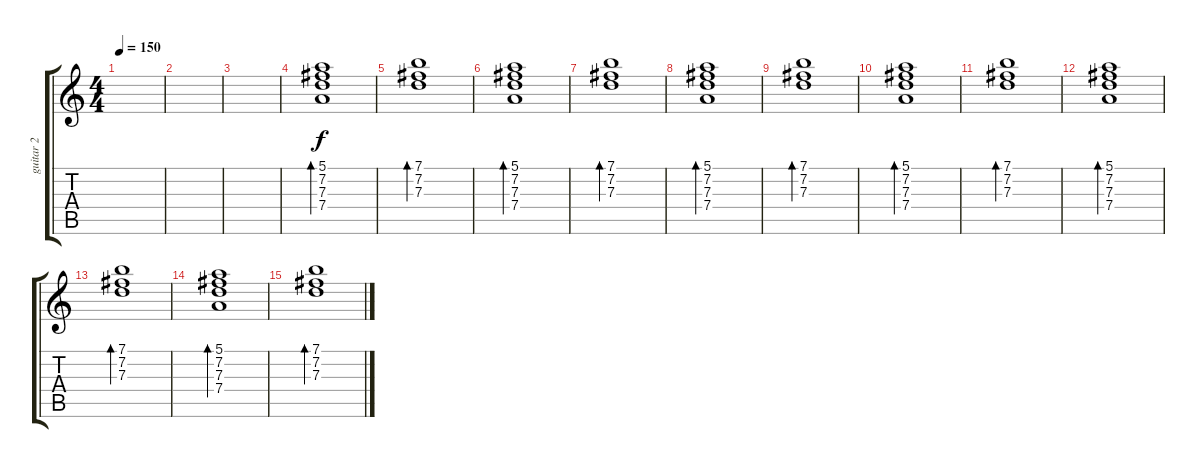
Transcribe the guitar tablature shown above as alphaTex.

\track ("guitar 2" "guitar 2") {instrument electricguitarclean}
\staff {score tabs}
\tuning (E4 B3 G3 D3 A2 E2) {hide}
\ts (4 4)
\tempo 150
\clef g2
\ks c
|
|
|
(5.1 7.2 7.3 7.4).1{bd 240 instrument electricguitarclean} |
(7.1 7.2 7.3).1{bd 240} |
(5.1 7.2 7.3 7.4).1{bd 240} |
(7.1 7.2 7.3).1{bd 240} |
(5.1 7.2 7.3 7.4).1{bd 240} |
(7.1 7.2 7.3).1{bd 240} |
(5.1 7.2 7.3 7.4).1{bd 240} |
(7.1 7.2 7.3).1{bd 240} |
(5.1 7.2 7.3 7.4).1{bd 240} |
(7.1 7.2 7.3).1{bd 240} |
(5.1 7.2 7.3 7.4).1{bd 240} |
(7.1 7.2 7.3).1{bd 240}
